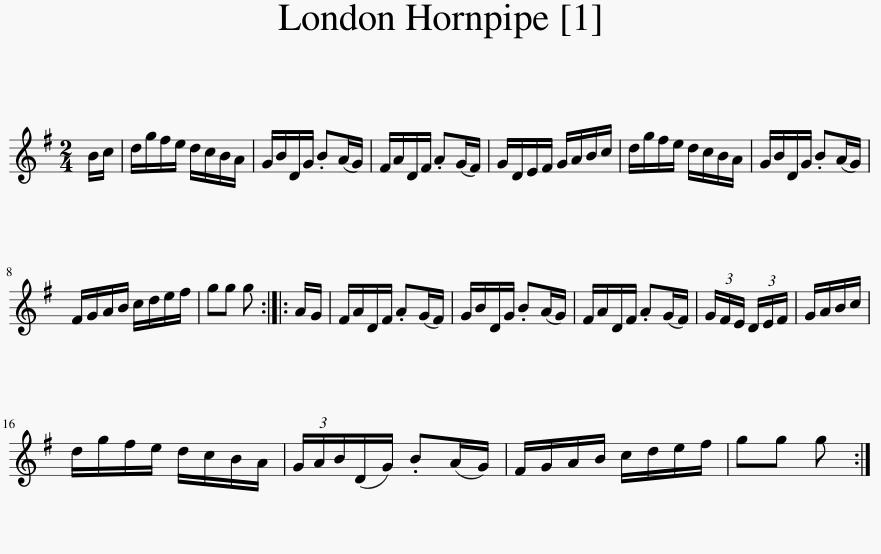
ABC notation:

X:1
L:1/8
M:2/4
I:linebreak $
K:G
V:1 treble
V:1
 B/c/ | d/g/f/e/ d/c/B/A/ | G/B/D/G/ .B(A/G/) | F/A/D/F/ .A(G/F/) | G/D/E/F/ G/A/B/c/ | %5
 d/g/f/e/ d/c/B/A/ | G/B/D/G/ .B(A/G/) |$ F/G/A/B/ c/d/e/f/ | gg g :: A/G/ | %10
 F/A/D/F/ .A(G/F/) | G/B/D/G/ .B(A/G/) | F/A/D/F/ .A(G/F/) | (3G/F/E/ (3D/E/F/ | G/A/B/c/ |$ %15
 d/g/f/e/ d/c/B/A/ | (3G/A/B/(D/G/) .B(A/G/) | F/G/A/B/ c/d/e/f/ | gg g :| %19
